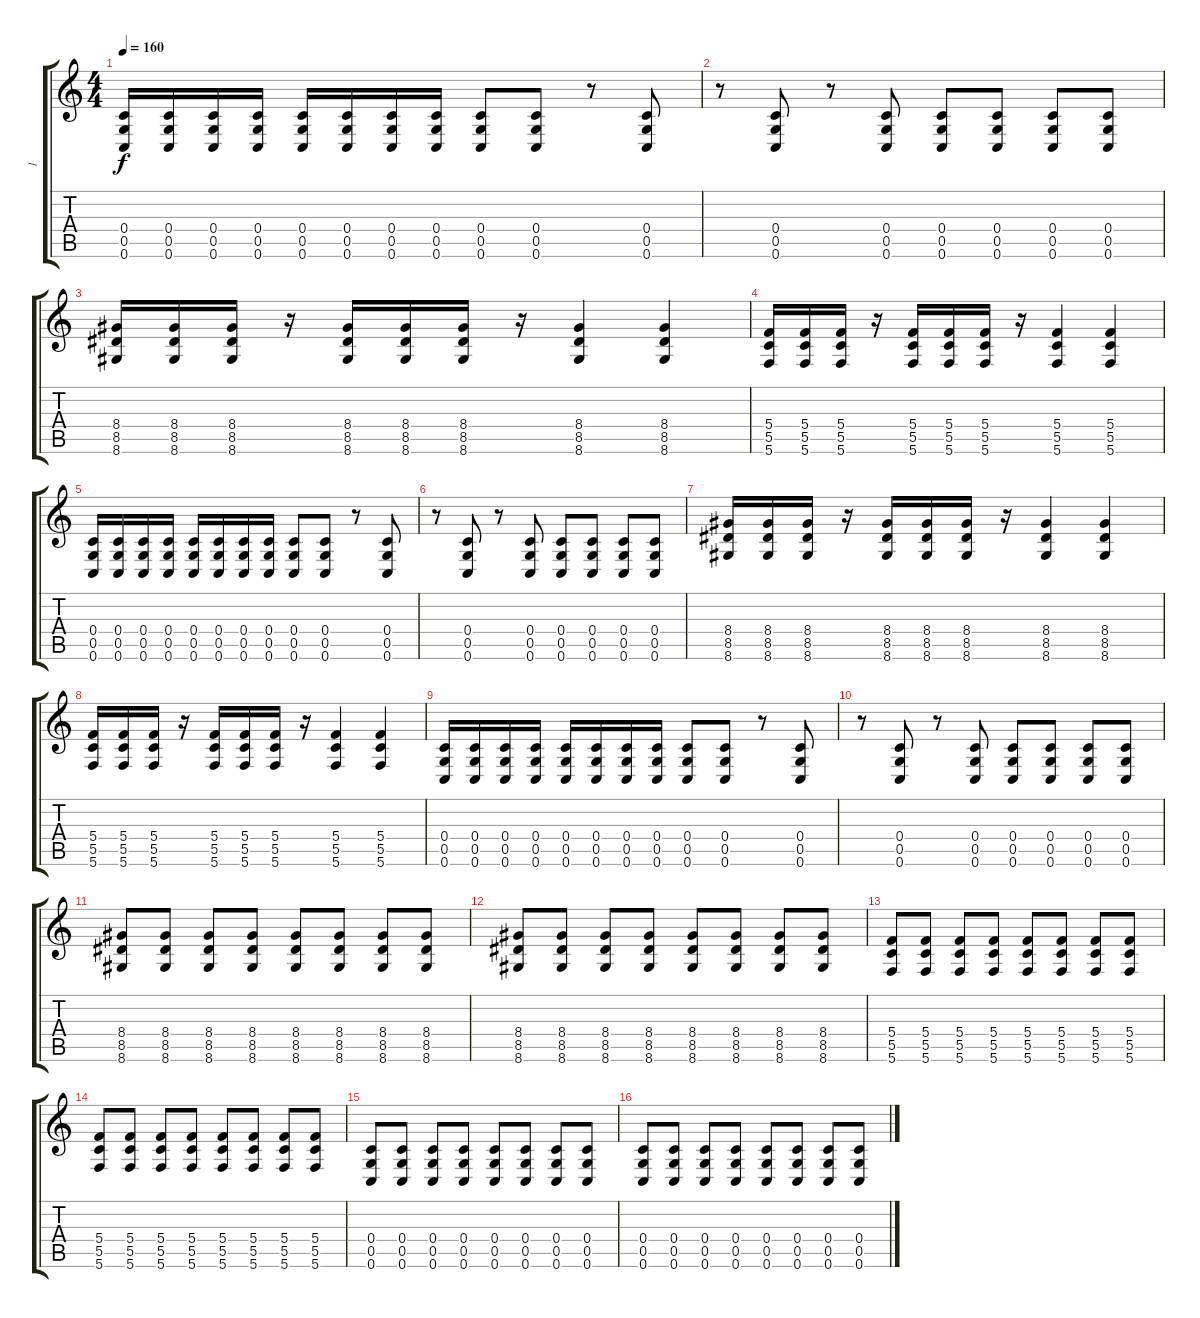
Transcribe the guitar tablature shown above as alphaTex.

\track ("1" "1") {instrument distortionguitar}
\staff {score tabs}
\tuning (D4 A3 F3 C3 G2 C2) {hide}
\ts (4 4)
\tempo 160
\clef g2
\ks c
(0.4 0.5 0.6).16{dy f} (0.4 0.5 0.6).16 (0.4 0.5 0.6).16 (0.4 0.5 0.6).16 (0.4 0.5 0.6).16 (0.4 0.5 0.6).16 (0.4 0.5 0.6).16 (0.4 0.5 0.6).16 (0.4 0.5 0.6).8 (0.4 0.5 0.6).8 r.8 (0.4 0.5 0.6).8 |
r.8 (0.4 0.5 0.6).8 r.8 (0.4 0.5 0.6).8 (0.4 0.5 0.6).8 (0.4 0.5 0.6).8 (0.4 0.5 0.6).8 (0.4 0.5 0.6).8 |
(8.4 8.5 8.6).16 (8.4 8.5 8.6).16 (8.4 8.5 8.6).16 r.16 (8.4 8.5 8.6).16 (8.4 8.5 8.6).16 (8.4 8.5 8.6).16 r.16 (8.4 8.5 8.6).4 (8.4 8.5 8.6).4 |
(5.4 5.5 5.6).16 (5.4 5.5 5.6).16 (5.4 5.5 5.6).16 r.16 (5.4 5.5 5.6).16 (5.4 5.5 5.6).16 (5.4 5.5 5.6).16 r.16 (5.4 5.5 5.6).4 (5.4 5.5 5.6).4 |
(0.4 0.5 0.6).16 (0.4 0.5 0.6).16 (0.4 0.5 0.6).16 (0.4 0.5 0.6).16 (0.4 0.5 0.6).16 (0.4 0.5 0.6).16 (0.4 0.5 0.6).16 (0.4 0.5 0.6).16 (0.4 0.5 0.6).8 (0.4 0.5 0.6).8 r.8 (0.4 0.5 0.6).8 |
r.8 (0.4 0.5 0.6).8 r.8 (0.4 0.5 0.6).8 (0.4 0.5 0.6).8 (0.4 0.5 0.6).8 (0.4 0.5 0.6).8 (0.4 0.5 0.6).8 |
(8.4 8.5 8.6).16 (8.4 8.5 8.6).16 (8.4 8.5 8.6).16 r.16 (8.4 8.5 8.6).16 (8.4 8.5 8.6).16 (8.4 8.5 8.6).16 r.16 (8.4 8.5 8.6).4 (8.4 8.5 8.6).4 |
(5.4 5.5 5.6).16 (5.4 5.5 5.6).16 (5.4 5.5 5.6).16 r.16 (5.4 5.5 5.6).16 (5.4 5.5 5.6).16 (5.4 5.5 5.6).16 r.16 (5.4 5.5 5.6).4 (5.4 5.5 5.6).4 |
(0.4 0.5 0.6).16 (0.4 0.5 0.6).16 (0.4 0.5 0.6).16 (0.4 0.5 0.6).16 (0.4 0.5 0.6).16 (0.4 0.5 0.6).16 (0.4 0.5 0.6).16 (0.4 0.5 0.6).16 (0.4 0.5 0.6).8 (0.4 0.5 0.6).8 r.8 (0.4 0.5 0.6).8 |
r.8 (0.4 0.5 0.6).8 r.8 (0.4 0.5 0.6).8 (0.4 0.5 0.6).8 (0.4 0.5 0.6).8 (0.4 0.5 0.6).8 (0.4 0.5 0.6).8 |
(8.4 8.5 8.6).8 (8.4 8.5 8.6).8 (8.4 8.5 8.6).8 (8.4 8.5 8.6).8 (8.4 8.5 8.6).8 (8.4 8.5 8.6).8 (8.4 8.5 8.6).8 (8.4 8.5 8.6).8 |
(8.4 8.5 8.6).8 (8.4 8.5 8.6).8 (8.4 8.5 8.6).8 (8.4 8.5 8.6).8 (8.4 8.5 8.6).8 (8.4 8.5 8.6).8 (8.4 8.5 8.6).8 (8.4 8.5 8.6).8 |
(5.4 5.5 5.6).8 (5.4 5.5 5.6).8 (5.4 5.5 5.6).8 (5.4 5.5 5.6).8 (5.4 5.5 5.6).8 (5.4 5.5 5.6).8 (5.4 5.5 5.6).8 (5.4 5.5 5.6).8 |
(5.4 5.5 5.6).8 (5.4 5.5 5.6).8 (5.4 5.5 5.6).8 (5.4 5.5 5.6).8 (5.4 5.5 5.6).8 (5.4 5.5 5.6).8 (5.4 5.5 5.6).8 (5.4 5.5 5.6).8 |
(0.4 0.5 0.6).8 (0.4 0.5 0.6).8 (0.4 0.5 0.6).8 (0.4 0.5 0.6).8 (0.4 0.5 0.6).8 (0.4 0.5 0.6).8 (0.4 0.5 0.6).8 (0.4 0.5 0.6).8 |
(0.4 0.5 0.6).8 (0.4 0.5 0.6).8 (0.4 0.5 0.6).8 (0.4 0.5 0.6).8 (0.4 0.5 0.6).8 (0.4 0.5 0.6).8 (0.4 0.5 0.6).8 (0.4 0.5 0.6).8
